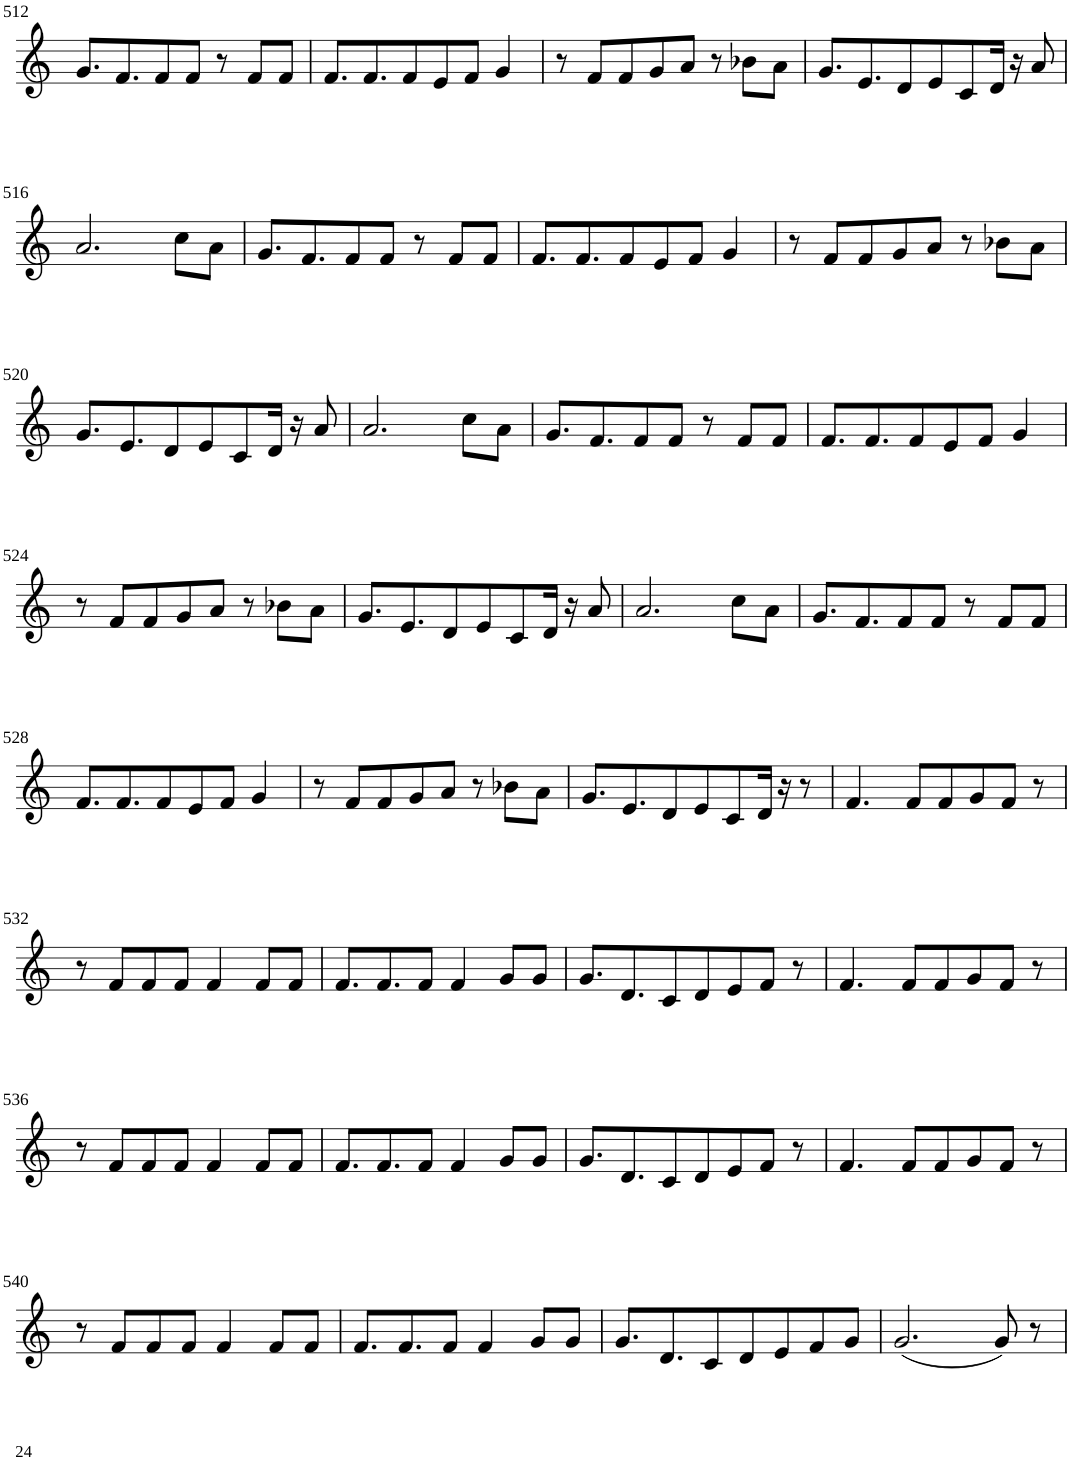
**kern
*part1
*staff1
*I"Violin
!!LO:PB:g=z
*clefG2
*k[]
*C:
*M8/8
=512
8.g/L
8.f/
8f/
8f/J
8r
8f/L
8f/J
=513
8.f/L
8.f/
8f/
8e/
8f/J
4g/
=514
8r
8f/L
8f/
8g/
8a/J
8r
8b-X\L
8a\J
=515
8.g/L
8.e/
8d/
8e/
8c/
16d/Jk
16r
8a/
!!LO:LB:g=z
=516
2.a/
8cc\L
8a\J
=517
8.g/L
8.f/
8f/
8f/J
8r
8f/L
8f/J
=518
8.f/L
8.f/
8f/
8e/
8f/J
4g/
=519
8r
8f/L
8f/
8g/
8a/J
8r
8b-X\L
8a\J
!!LO:LB:g=z
=520
8.g/L
8.e/
8d/
8e/
8c/
16d/Jk
16r
8a/
=521
2.a/
8cc\L
8a\J
=522
8.g/L
8.f/
8f/
8f/J
8r
8f/L
8f/J
=523
8.f/L
8.f/
8f/
8e/
8f/J
4g/
!!LO:LB:g=z
=524
8r
8f/L
8f/
8g/
8a/J
8r
8b-X\L
8a\J
=525
8.g/L
8.e/
8d/
8e/
8c/
16d/Jk
16r
8a/
=526
2.a/
8cc\L
8a\J
=527
8.g/L
8.f/
8f/
8f/J
8r
8f/L
8f/J
!!LO:LB:g=z
=528
8.f/L
8.f/
8f/
8e/
8f/J
4g/
=529
8r
8f/L
8f/
8g/
8a/J
8r
8b-X\L
8a\J
=530
8.g/L
8.e/
8d/
8e/
8c/
16d/Jk
16r
8r
=531
4.f/
8f/L
8f/
8g/
8f/J
8r
!!LO:LB:g=z
=532
8r
8f/L
8f/
8f/J
4f/
8f/L
8f/J
=533
8.f/L
8.f/
8f/J
4f/
8g/L
8g/J
=534
8.g/L
8.d/
8c/
8d/
8e/
8f/J
8r
=535
4.f/
8f/L
8f/
8g/
8f/J
8r
!!LO:LB:g=z
=536
8r
8f/L
8f/
8f/J
4f/
8f/L
8f/J
=537
8.f/L
8.f/
8f/J
4f/
8g/L
8g/J
=538
8.g/L
8.d/
8c/
8d/
8e/
8f/J
8r
=539
4.f/
8f/L
8f/
8g/
8f/J
8r
!!LO:LB:g=z
=540
8r
8f/L
8f/
8f/J
4f/
8f/L
8f/J
=541
8.f/L
8.f/
8f/J
4f/
8g/L
8g/J
=542
8.g/L
8.d/
8c/
8d/
8e/
8f/
8g/J
=543
(2.g/
8g/)
8r
=
*-
